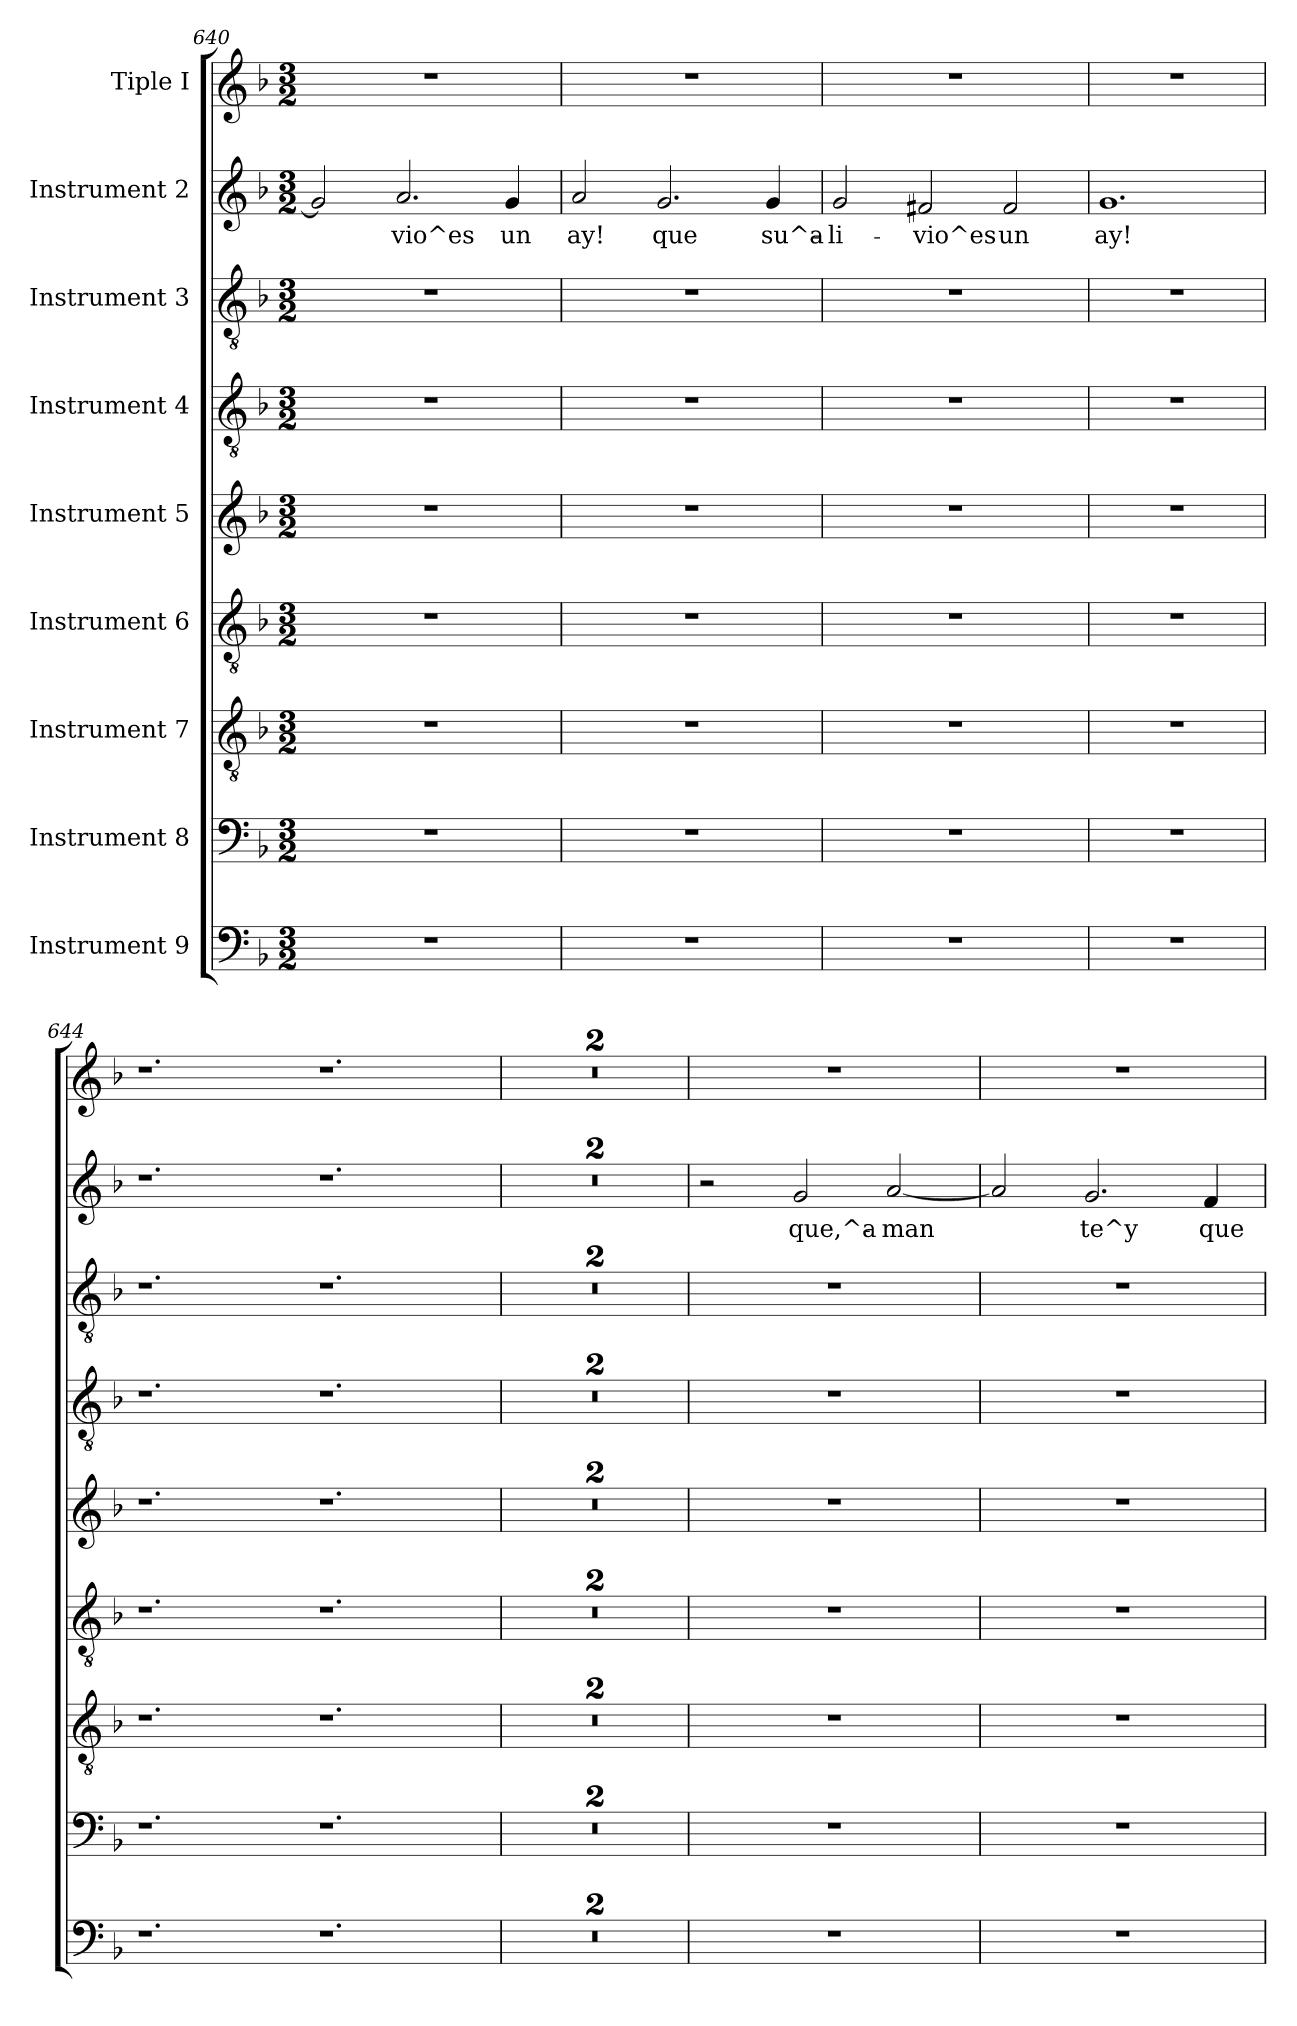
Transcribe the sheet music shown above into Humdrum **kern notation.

**kern	**kern	**kern	**kern	**kern	**kern	**kern	**kern	**text	**kern
*part9	*part8	*part7	*part6	*part5	*part4	*part3	*part2	*part2	*part1
*staff9	*staff8	*staff7	*staff6	*staff5	*staff4	*staff3	*staff2	*staff2	*staff1
*I"Instrument 9	*I"Instrument 8	*I"Instrument 7	*I"Instrument 6	*I"Instrument 5	*I"Instrument 4	*I"Instrument 3	*I"Instrument 2	*	*I"Tiple I
*clefF4	*clefF4	*clefGv2	*clefGv2	*clefG2	*clefGv2	*clefGv2	*clefG2	*	*clefG2
*k[b-]	*k[b-]	*k[b-]	*k[b-]	*k[b-]	*k[b-]	*k[b-]	*k[b-]	*	*k[b-]
*F:	*F:	*F:	*F:	*F:	*F:	*F:	*F:	*	*F:
*M3/2	*M3/2	*M3/2	*M3/2	*M3/2	*M3/2	*M3/2	*M3/2	*	*M3/2
=640	=640	=640	=640	=640	=640	=640	=640	=640	=640
!	!	!	!	!	!	!	!	!LO:LY:b:cj	!
1.r	1.r	1.r	1.r	1.r	1.r	1.r	2g/]	--	1.r
!	!	!	!	!	!	!	!	!LO:LY:b:cj	!
.	.	.	.	.	.	.	2.a/	-vio^es	.
!	!	!	!	!	!	!	!	!LO:LY:b:cj	!
.	.	.	.	.	.	.	4g/	un	.
!!LO:LB:g=z
=641	=641	=641	=641	=641	=641	=641	=641	=641	=641
!	!	!	!	!	!	!	!	!LO:LY:b:cj	!
1.r	1.r	1.r	1.r	1.r	1.r	1.r	2a/	ay!	1.r
!	!	!	!	!	!	!	!	!LO:LY:b:cj	!
.	.	.	.	.	.	.	2.g/	que	.
!	!	!	!	!	!	!	!	!LO:LY:b:cj	!
.	.	.	.	.	.	.	4g/	su^a-	.
=642	=642	=642	=642	=642	=642	=642	=642	=642	=642
!	!	!	!	!	!	!	!	!LO:LY:b:cj	!
1.r	1.r	1.r	1.r	1.r	1.r	1.r	2g/	-li-	1.r
!	!	!	!	!	!	!	!	!LO:LY:b:cj	!
.	.	.	.	.	.	.	2f#X/	-vio^es	.
!	!	!	!	!	!	!	!	!LO:LY:b:cj	!
.	.	.	.	.	.	.	2f#/	un	.
=643	=643	=643	=643	=643	=643	=643	=643	=643	=643
!	!	!	!	!	!	!	!	!LO:LY:b:cj	!
1.r	1.r	1.r	1.r	1.r	1.r	1.r	1.g	ay!	1.r
=644	=644	=644	=644	=644	=644	=644	=644	=644	=644
1.r	1.r	1.r	1.r	1.r	1.r	1.r	1.r	.	1.r
1.r	1.r	1.r	1.r	1.r	1.r	1.r	1.r	.	1.r
=645	=645	=645	=645	=645	=645	=645	=645	=645	=645
1.r	1.r	1.r	1.r	1.r	1.r	1.r	1.r	.	1.r
=646	=646	=646	=646	=646	=646	=646	=646	=646	=646
1.r	1.r	1.r	1.r	1.r	1.r	1.r	1.r	.	1.r
=647	=647	=647	=647	=647	=647	=647	=647	=647	=647
1.r	1.r	1.r	1.r	1.r	1.r	1.r	2r	.	1.r
!	!	!	!	!	!	!	!	!LO:LY:b:cj	!
.	.	.	.	.	.	.	2g/	que,^a-	.
!	!	!	!	!	!	!	!	!LO:LY:b:cj	!
.	.	.	.	.	.	.	[<2a/	-man-	.
=648	=648	=648	=648	=648	=648	=648	=648	=648	=648
!	!	!	!	!	!	!	!	!LO:LY:b:cj	!
1.r	1.r	1.r	1.r	1.r	1.r	1.r	2a/]	--	1.r
!	!	!	!	!	!	!	!	!LO:LY:b:cj	!
.	.	.	.	.	.	.	2.g/	-te^y	.
!	!	!	!	!	!	!	!	!LO:LY:b:cj	!
.	.	.	.	.	.	.	4f/	que-	.
=	=	=	=	=	=	=	=	=	=
*-	*-	*-	*-	*-	*-	*-	*-	*-	*-
